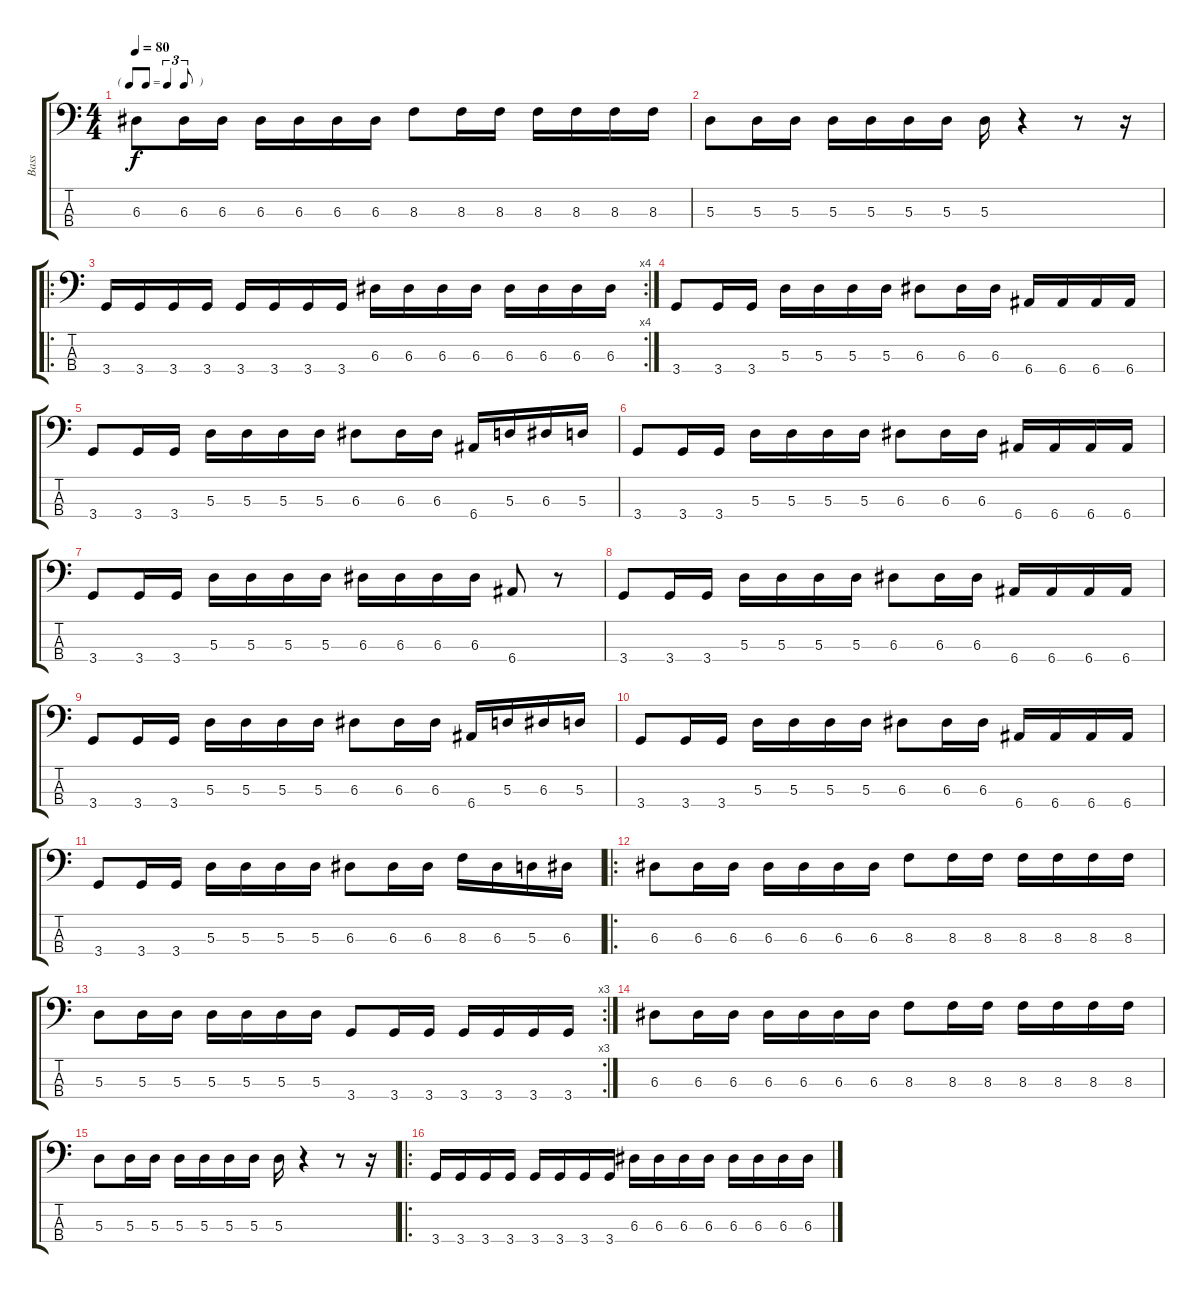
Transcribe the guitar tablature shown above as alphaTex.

\track ("Bass" "Bass") {instrument electricbasspick}
\staff {score tabs}
\tuning (G2 D2 A1 E1) {hide}
\ts (4 4)
\tf triplet8th
\tempo 80
\clef f4
\ks c
6.3.8{dy f} 6.3.16 6.3.16 6.3.16 6.3.16 6.3.16 6.3.16 8.3.8 8.3.16 8.3.16 8.3.16 8.3.16 8.3.16 8.3.16 |
5.3.8 5.3.16 5.3.16 5.3.16 5.3.16 5.3.16 5.3.16 5.3.16 r.4 r.8 r.16 |
\ro
\rc 4
3.4.16 3.4.16 3.4.16 3.4.16 3.4.16 3.4.16 3.4.16 3.4.16 6.3.16 6.3.16 6.3.16 6.3.16 6.3.16 6.3.16 6.3.16 6.3.16 |
3.4.8 3.4.16 3.4.16 5.3.16 5.3.16 5.3.16 5.3.16 6.3.8 6.3.16 6.3.16 6.4.16 6.4.16 6.4.16 6.4.16 |
3.4.8 3.4.16 3.4.16 5.3.16 5.3.16 5.3.16 5.3.16 6.3.8 6.3.16 6.3.16 6.4.16 5.3.16 6.3.16 5.3.16 |
3.4.8 3.4.16 3.4.16 5.3.16 5.3.16 5.3.16 5.3.16 6.3.8 6.3.16 6.3.16 6.4.16 6.4.16 6.4.16 6.4.16 |
3.4.8 3.4.16 3.4.16 5.3.16 5.3.16 5.3.16 5.3.16 6.3.16 6.3.16 6.3.16 6.3.16 6.4.8 r.8 |
3.4.8 3.4.16 3.4.16 5.3.16 5.3.16 5.3.16 5.3.16 6.3.8 6.3.16 6.3.16 6.4.16 6.4.16 6.4.16 6.4.16 |
3.4.8 3.4.16 3.4.16 5.3.16 5.3.16 5.3.16 5.3.16 6.3.8 6.3.16 6.3.16 6.4.16 5.3.16 6.3.16 5.3.16 |
3.4.8 3.4.16 3.4.16 5.3.16 5.3.16 5.3.16 5.3.16 6.3.8 6.3.16 6.3.16 6.4.16 6.4.16 6.4.16 6.4.16 |
3.4.8 3.4.16 3.4.16 5.3.16 5.3.16 5.3.16 5.3.16 6.3.8 6.3.16 6.3.16 8.3.16 6.3.16 5.3.16 6.3.16 |
\ro
6.3.8 6.3.16 6.3.16 6.3.16 6.3.16 6.3.16 6.3.16 8.3.8 8.3.16 8.3.16 8.3.16 8.3.16 8.3.16 8.3.16 |
\rc 3
5.3.8 5.3.16 5.3.16 5.3.16 5.3.16 5.3.16 5.3.16 3.4.8 3.4.16 3.4.16 3.4.16 3.4.16 3.4.16 3.4.16 |
6.3.8 6.3.16 6.3.16 6.3.16 6.3.16 6.3.16 6.3.16 8.3.8 8.3.16 8.3.16 8.3.16 8.3.16 8.3.16 8.3.16 |
5.3.8 5.3.16 5.3.16 5.3.16 5.3.16 5.3.16 5.3.16 5.3.16 r.4 r.8 r.16 |
\ro
3.4.16 3.4.16 3.4.16 3.4.16 3.4.16 3.4.16 3.4.16 3.4.16 6.3.16 6.3.16 6.3.16 6.3.16 6.3.16 6.3.16 6.3.16 6.3.16
